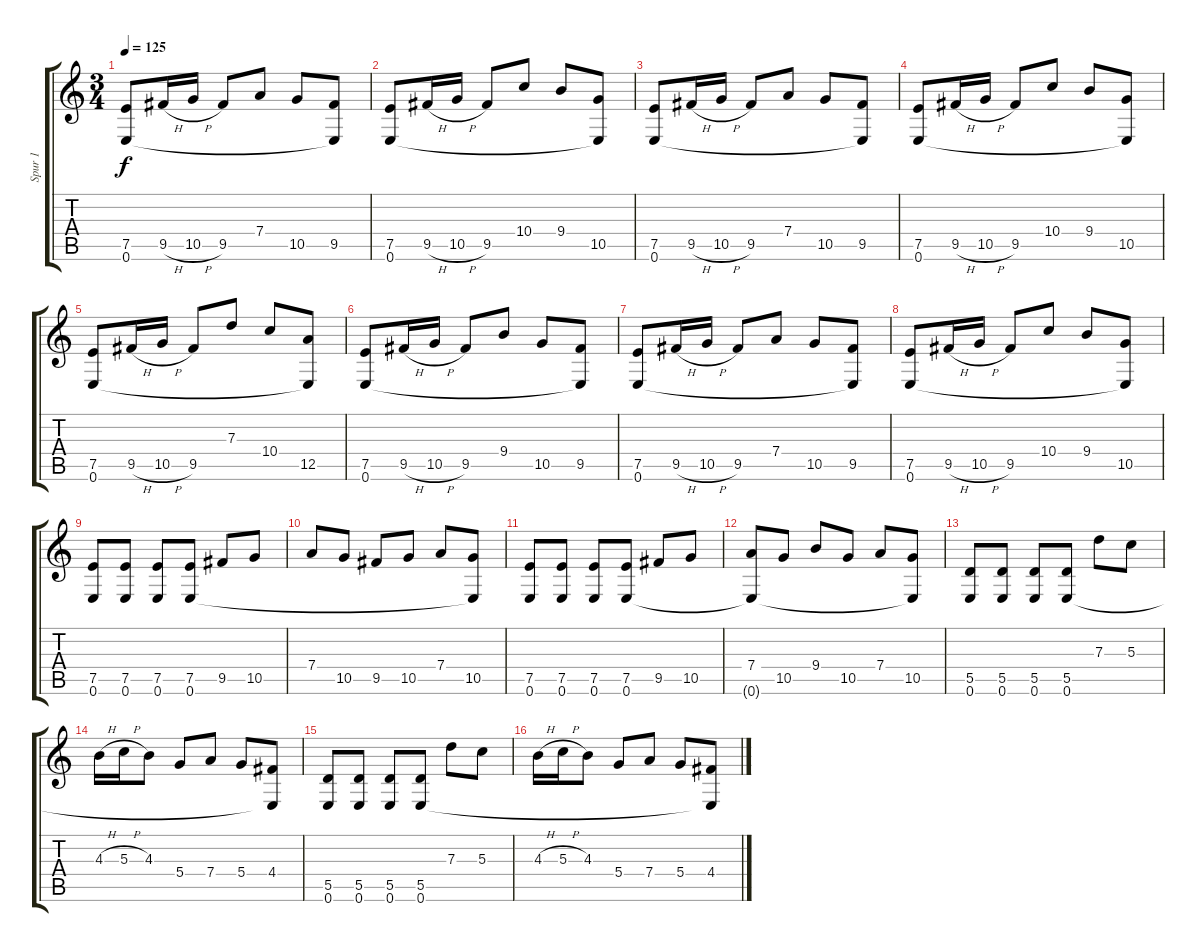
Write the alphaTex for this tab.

\track ("Spur 1" "Spur 1") {instrument acousticguitarnylon}
\staff {score tabs}
\tuning (E4 B3 G3 D3 A2 E2) {hide}
\ts (3 4)
\tempo 125
\clef g2
\ks c
(7.5 0.6).8{dy f instrument acousticguitarnylon} 9.5{h}.16 10.5{h}.16 9.5.8 7.4.8 10.5.8 (9.5 0.6{t}).8 |
(7.5 0.6).8 9.5{h}.16 10.5{h}.16 9.5.8 10.4.8 9.4.8 (10.5 0.6{t}).8 |
(7.5 0.6).8 9.5{h}.16 10.5{h}.16 9.5.8 7.4.8 10.5.8 (9.5 0.6{t}).8 |
(7.5 0.6).8 9.5{h}.16 10.5{h}.16 9.5.8 10.4.8 9.4.8 (10.5 0.6{t}).8 |
(7.5 0.6).8 9.5{h}.16 10.5{h}.16 9.5.8 7.3.8 10.4.8 (12.5 0.6{t}).8 |
(7.5 0.6).8 9.5{h}.16 10.5{h}.16 9.5.8 9.4.8 10.5.8 (9.5 0.6{t}).8 |
(7.5 0.6).8 9.5{h}.16 10.5{h}.16 9.5.8 7.4.8 10.5.8 (9.5 0.6{t}).8 |
(7.5 0.6).8 9.5{h}.16 10.5{h}.16 9.5.8 10.4.8 9.4.8 (10.5 0.6{t}).8 |
(7.5 0.6).8 (7.5 0.6).8 (7.5 0.6).8 (7.5 0.6).8 9.5.8 10.5.8 |
7.4.8 10.5.8 9.5.8 10.5.8 7.4.8 (10.5 0.6{t}).8 |
(7.5 0.6).8 (7.5 0.6).8 (7.5 0.6).8 (7.5 0.6).8 9.5.8 10.5.8 |
(7.4 0.6{t}).8 10.5.8 9.4.8 10.5.8 7.4.8 (10.5 0.6{t}).8 |
(5.5 0.6).8 (5.5 0.6).8 (5.5 0.6).8 (5.5 0.6).8 7.3.8 5.3.8 |
4.3{h}.16 5.3{h}.16 4.3.8 5.4.8 7.4.8 5.4.8 (4.4 0.6{t}).8 |
(5.5 0.6).8 (5.5 0.6).8 (5.5 0.6).8 (5.5 0.6).8 7.3.8 5.3.8 |
4.3{h}.16 5.3{h}.16 4.3.8 5.4.8 7.4.8 5.4.8 (4.4 0.6{t}).8
